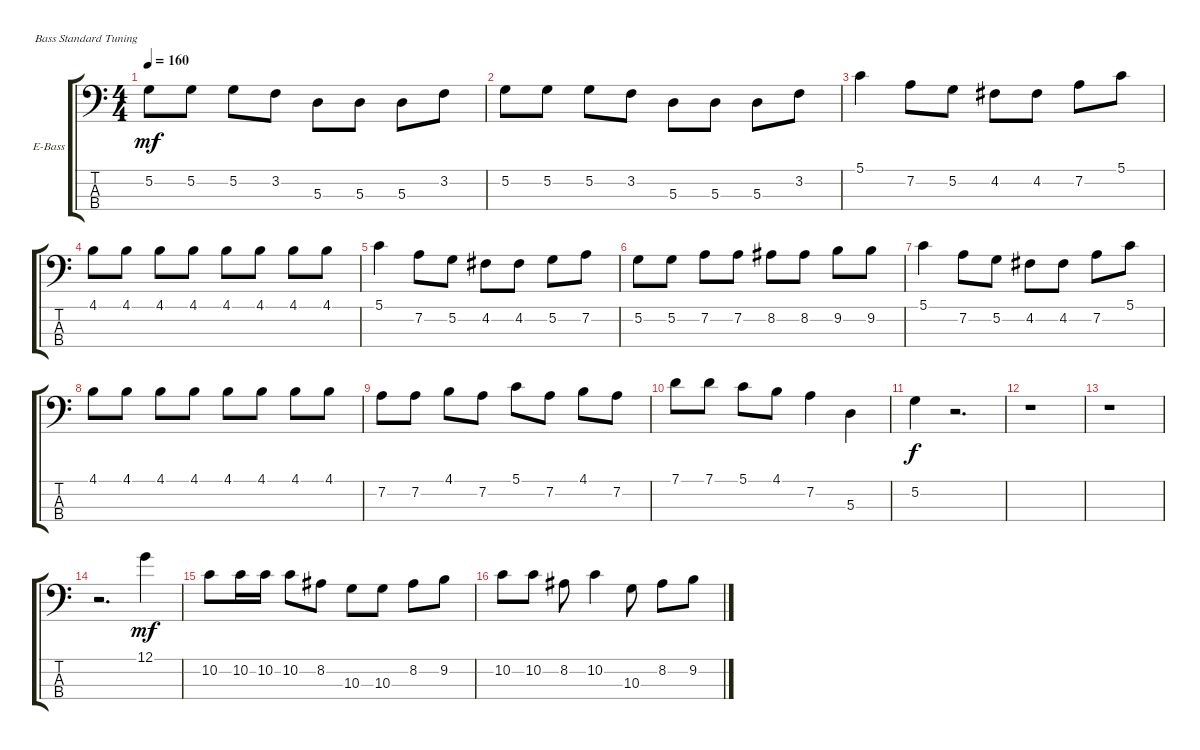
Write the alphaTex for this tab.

\defaultSystemsLayout 4
\bracketExtendMode groupsimilarinstruments
\firstSystemTrackNameOrientation horizontal
\otherSystemsTrackNameOrientation horizontal
\track ("Electric Bass" "E-Bass") {instrument electricbassfinger}
\staff {score tabs}
\tuning (G2 D2 A1 E1)
\ts (4 4)
\tempo 160
\clef f4
\scale
0.333333
\ks c
5.2.8{dy mf} 5.2.8 5.2.8 3.2.8 5.3.8 5.3.8 5.3.8 3.2.8 |
\scale
0.333333 5.2.8 5.2.8 5.2.8 3.2.8 5.3.8 5.3.8 5.3.8 3.2.8 |
\scale
0.333333 5.1.4 7.2.8 5.2.8 4.2.8 4.2.8 7.2.8 5.1.8 |
\scale
0.333333 4.1.8 4.1.8 4.1.8 4.1.8 4.1.8 4.1.8 4.1.8 4.1.8 |
\scale
0.333333 5.1.4 7.2.8 5.2.8 4.2.8 4.2.8 5.2.8 7.2.8 |
\scale
0.333333 5.2.8 5.2.8 7.2.8 7.2.8 8.2.8 8.2.8 9.2.8 9.2.8 |
\scale
0.333333 5.1.4 7.2.8 5.2.8 4.2.8 4.2.8 7.2.8 5.1.8 |
\scale
0.333333 4.1.8 4.1.8 4.1.8 4.1.8 4.1.8 4.1.8 4.1.8 4.1.8 |
\scale
0.333333 7.2.8 7.2.8 4.1.8 7.2.8 5.1.8 7.2.8 4.1.8 7.2.8 |
\scale
0.333333 7.1.8 7.1.8 5.1.8 4.1.8 7.2.4 5.3.4 |
\scale
0.333333 5.2.4{dy f} r.2{d} |
\scale
0.333333 r.1 |
\scale
0.333333 r.1 |
\scale
0.333333 r.2{d} 12.1.4{dy mf} |
\scale
0.333333 10.2.8 10.2.16 10.2.16 10.2.8 8.2.8 10.3.8 10.3.8 8.2.8 9.2.8 |
\scale
0.333333 10.2.8 10.2.8 8.2.8 10.2.4 10.3.8 8.2.8 9.2.8
